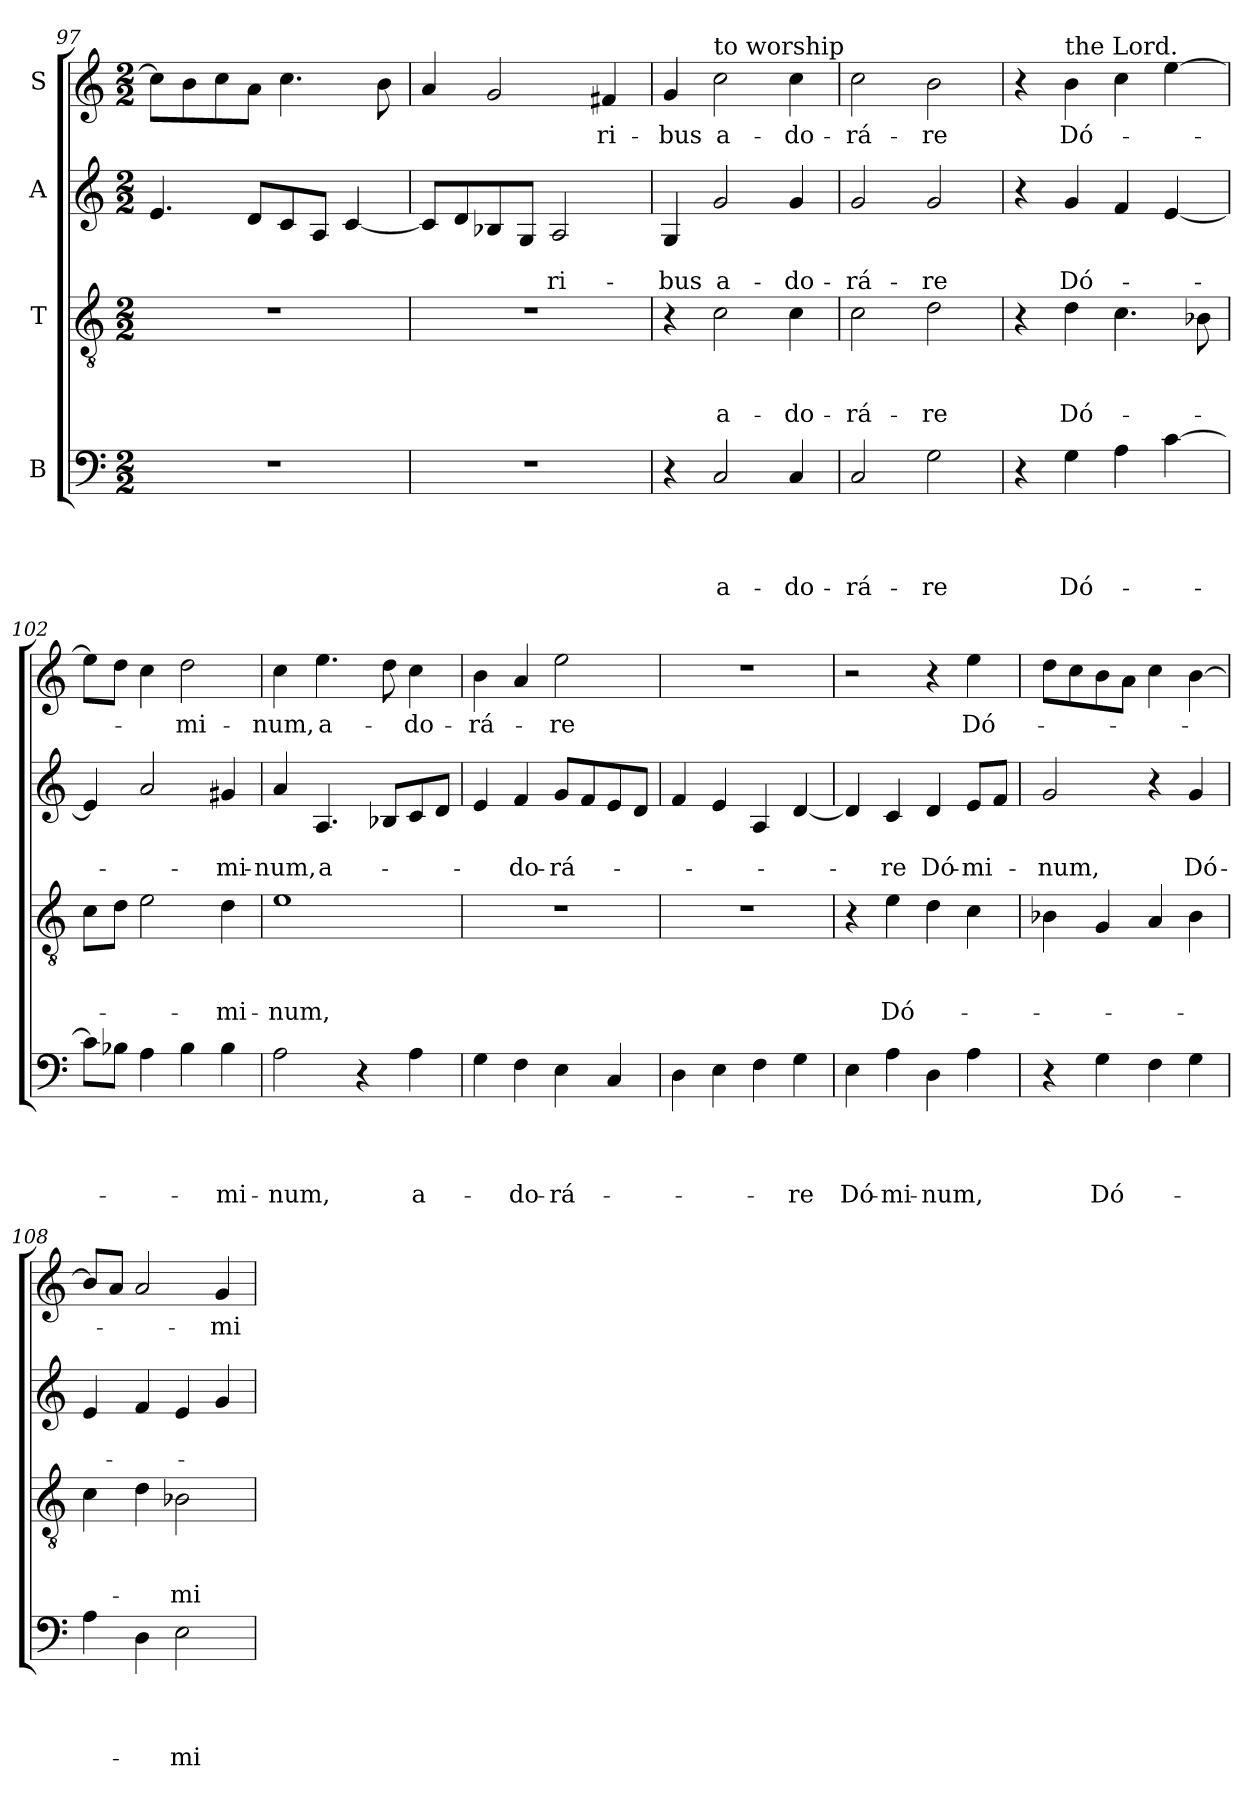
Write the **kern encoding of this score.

**kern	**text	**text	**text	**text	**kern	**text	**text	**text	**kern	**text	**text	**kern	**text
*part4	*part4	*part4	*part4	*part4	*part3	*part3	*part3	*part3	*part2	*part2	*part2	*part1	*part1
*staff4	*staff4	*staff4	*staff4	*staff4	*staff3	*staff3	*staff3	*staff3	*staff2	*staff2	*staff2	*staff1	*staff1
*I"B	*	*	*	*	*I"T	*	*	*	*I"A	*	*	*I"S	*
*clefF4	*	*	*	*	*clefGv2	*	*	*	*clefG2	*	*	*clefG2	*
*k[]	*	*	*	*	*k[]	*	*	*	*k[]	*	*	*k[]	*
*C:	*	*	*	*	*C:	*	*	*	*C:	*	*	*C:	*
*M2/2	*	*	*	*	*M2/2	*	*	*	*M2/2	*	*	*M2/2	*
=97	=97	=97	=97	=97	=97	=97	=97	=97	=97	=97	=97	=97	=97
1r	.	.	.	.	1r	.	.	.	4.e/	.	.	8cc\L]	.
.	.	.	.	.	.	.	.	.	.	.	.	8b\	.
.	.	.	.	.	.	.	.	.	.	.	.	8cc\	.
.	.	.	.	.	.	.	.	.	8d/L	.	.	8a\J	.
.	.	.	.	.	.	.	.	.	8c/	.	.	4.cc\	.
.	.	.	.	.	.	.	.	.	8A/J	.	.	.	.
.	.	.	.	.	.	.	.	.	[4c/	.	.	.	.
.	.	.	.	.	.	.	.	.	.	.	.	8b\	.
=98	=98	=98	=98	=98	=98	=98	=98	=98	=98	=98	=98	=98	=98
1r	.	.	.	.	1r	.	.	.	8c/L]	.	.	4a/	.
.	.	.	.	.	.	.	.	.	8d/	.	.	.	.
.	.	.	.	.	.	.	.	.	8B-/	.	.	2g/	.
.	.	.	.	.	.	.	.	.	8G/J	.	.	.	.
!	!	!	!	!	!	!	!	!	!	!	!LO:LY:b	!	!
.	.	.	.	.	.	.	.	.	2A/	.	-ri-	.	.
!	!	!	!	!	!	!	!	!	!	!	!	!	!LO:LY:b
.	.	.	.	.	.	.	.	.	.	.	.	4f#i/	-ri-
=99	=99	=99	=99	=99	=99	=99	=99	=99	=99	=99	=99	=99	=99
!	!	!	!	!	!	!	!	!	!	!	!LO:LY:b	!	!LO:LY:b
4r	.	.	.	.	4r	.	.	.	4G/	.	-bus	4g/	-bus
!	!	!	!	!	!	!	!	!	!	!	!	!LO:TX:a:t=to worship	!
!	!	!	!	!LO:LY:b	!	!	!	!LO:LY:b	!	!	!LO:LY:b	!	!LO:LY:b
2C/	.	.	.	a-	2c\	.	.	a-	2g/	.	a-	2cc\	a-
!	!	!	!	!LO:LY:b	!	!	!	!LO:LY:b	!	!	!LO:LY:b	!	!LO:LY:b
4C/	.	.	.	-do-	4c\	.	.	-do-	4g/	.	-do-	4cc\	-do-
=100	=100	=100	=100	=100	=100	=100	=100	=100	=100	=100	=100	=100	=100
!	!	!	!	!LO:LY:b	!	!	!	!LO:LY:b	!	!	!LO:LY:b	!	!LO:LY:b
2C/	.	.	.	-rá-	2c\	.	.	-rá-	2g/	.	-rá-	2cc\	-rá-
!	!	!	!	!LO:LY:b	!	!	!	!LO:LY:b	!	!	!LO:LY:b	!	!LO:LY:b
2G\	.	.	.	-re	2d\	.	.	-re	2g/	.	-re	2b\	-re
=101	=101	=101	=101	=101	=101	=101	=101	=101	=101	=101	=101	=101	=101
4r	.	.	.	.	4r	.	.	.	4r	.	.	4r	.
!	!	!	!	!	!	!	!	!	!	!	!	!LO:TX:a:t=the Lord.	!
!	!	!	!	!LO:LY:b	!	!	!	!LO:LY:b	!	!	!LO:LY:b	!	!LO:LY:b
4G\	.	.	.	Dó-	4d\	.	.	Dó-	4g/	.	Dó-	4b\	Dó-
4A\	.	.	.	.	4.c\	.	.	.	4f/	.	.	4cc\	.
[4c\	.	.	.	.	.	.	.	.	[4e/	.	.	[4ee\	.
.	.	.	.	.	8B-\	.	.	.	.	.	.	.	.
!!LO:LB:g=z
=102	=102	=102	=102	=102	=102	=102	=102	=102	=102	=102	=102	=102	=102
8c\L]	.	.	.	.	8c\L	.	.	.	4e/]	.	.	8ee\L]	.
8B-\J	.	.	.	.	8d\J	.	.	.	.	.	.	8dd\J	.
4A\	.	.	.	.	2e\	.	.	.	2a/	.	.	4cc\	.
!	!	!	!	!	!	!	!	!	!	!	!	!	!LO:LY:b
4B-\	.	.	.	.	.	.	.	.	.	.	.	2dd\	-mi-
!	!	!	!	!LO:LY:b	!	!	!	!LO:LY:b	!	!	!LO:LY:b	!	!
4B-\	.	.	.	-mi-	4d\	.	.	-mi-	4g#i/	.	-mi-	.	.
=103	=103	=103	=103	=103	=103	=103	=103	=103	=103	=103	=103	=103	=103
!	!	!	!	!LO:LY:b	!	!	!	!LO:LY:b	!	!	!LO:LY:b	!	!LO:LY:b
2A\	.	.	.	-num,	1e	.	.	-num,	4a/	.	-num,	4cc\	-num,
!	!	!	!	!	!	!	!	!	!	!	!LO:LY:b	!	!LO:LY:b
.	.	.	.	.	.	.	.	.	4.A/	.	a-	4.ee\	a-
4r	.	.	.	.	.	.	.	.	.	.	.	.	.
.	.	.	.	.	.	.	.	.	8B-/L	.	.	8dd\	.
!	!	!	!	!LO:LY:b	!	!	!	!	!	!	!	!	!LO:LY:b
4A\	.	.	.	a-	.	.	.	.	8c/	.	.	4cc\	-do-
.	.	.	.	.	.	.	.	.	8d/J	.	.	.	.
=104	=104	=104	=104	=104	=104	=104	=104	=104	=104	=104	=104	=104	=104
!	!	!	!	!	!	!	!	!	!	!	!	!	!LO:LY:b
4G\	.	.	.	.	1r	.	.	.	4e/	.	.	4b\	-rá-
!	!	!	!	!LO:LY:b	!	!	!	!	!	!	!LO:LY:b	!	!
4F\	.	.	.	-do-	.	.	.	.	4f/	.	-do-	4a/	.
!	!	!	!	!LO:LY:b	!	!	!	!	!	!	!LO:LY:b	!	!LO:LY:b
4E\	.	.	.	-rá-	.	.	.	.	8g/L	.	-rá-	2ee\	-re
.	.	.	.	.	.	.	.	.	8f/	.	.	.	.
4C/	.	.	.	.	.	.	.	.	8e/	.	.	.	.
.	.	.	.	.	.	.	.	.	8d/J	.	.	.	.
=105	=105	=105	=105	=105	=105	=105	=105	=105	=105	=105	=105	=105	=105
4D\	.	.	.	.	1r	.	.	.	4f/	.	.	1r	.
4E\	.	.	.	.	.	.	.	.	4e/	.	.	.	.
4F\	.	.	.	.	.	.	.	.	4A/	.	.	.	.
!	!	!	!	!LO:LY:b	!	!	!	!	!	!	!	!	!
4G\	.	.	.	-re	.	.	.	.	[4d/	.	.	.	.
=106	=106	=106	=106	=106	=106	=106	=106	=106	=106	=106	=106	=106	=106
!	!	!	!	!LO:LY:b	!	!	!	!	!	!	!	!	!
4E\	.	.	.	Dó-	4r	.	.	.	4d/]	.	.	2r	.
!	!	!	!	!LO:LY:b	!	!	!	!LO:LY:b	!	!	!LO:LY:b	!	!
4A\	.	.	.	-mi-	4e\	.	.	Dó-	4c/	.	-re	.	.
!	!	!	!	!LO:LY:b	!	!	!	!	!	!	!LO:LY:b	!	!
4D\	.	.	.	-num,	4d\	.	.	.	4d/	.	Dó-	4r	.
!	!	!	!	!	!	!	!	!	!	!	!LO:LY:b	!	!LO:LY:b
4A\	.	.	.	.	4c\	.	.	.	8e/L	.	-mi-	4ee\	Dó-
.	.	.	.	.	.	.	.	.	8f/J	.	.	.	.
=107	=107	=107	=107	=107	=107	=107	=107	=107	=107	=107	=107	=107	=107
!	!	!	!	!	!	!	!	!	!	!	!LO:LY:b	!	!
4r	.	.	.	.	4B-\	.	.	.	2g/	.	-num,	8dd\L	.
.	.	.	.	.	.	.	.	.	.	.	.	8cc\	.
!	!	!	!	!LO:LY:b	!	!	!	!	!	!	!	!	!
4G\	.	.	.	Dó-	4G/	.	.	.	.	.	.	8b\	.
.	.	.	.	.	.	.	.	.	.	.	.	8a\J	.
4F\	.	.	.	.	4A/	.	.	.	4r	.	.	4cc\	.
!	!	!	!	!	!	!	!	!	!	!	!LO:LY:b	!	!
4G\	.	.	.	.	4B-\	.	.	.	4g/	.	Dó-	[4b\	.
!!LO:PB:g=z
=108	=108	=108	=108	=108	=108	=108	=108	=108	=108	=108	=108	=108	=108
4A\	.	.	.	.	4c\	.	.	.	4e/	.	.	8b/L]	.
.	.	.	.	.	.	.	.	.	.	.	.	8a/J	.
4D\	.	.	.	.	4d\	.	.	.	4f/	.	.	2a/	.
!	!	!	!	!LO:LY:b	!	!	!	!LO:LY:b	!	!	!	!	!
2E\	.	.	.	-mi-	2B-\	.	.	-mi-	4e/	.	.	.	.
!	!	!	!	!	!	!	!	!	!	!	!	!	!LO:LY:b
.	.	.	.	.	.	.	.	.	4g/	.	.	4g/	-mi-
=	=	=	=	=	=	=	=	=	=	=	=	=	=
*-	*-	*-	*-	*-	*-	*-	*-	*-	*-	*-	*-	*-	*-
